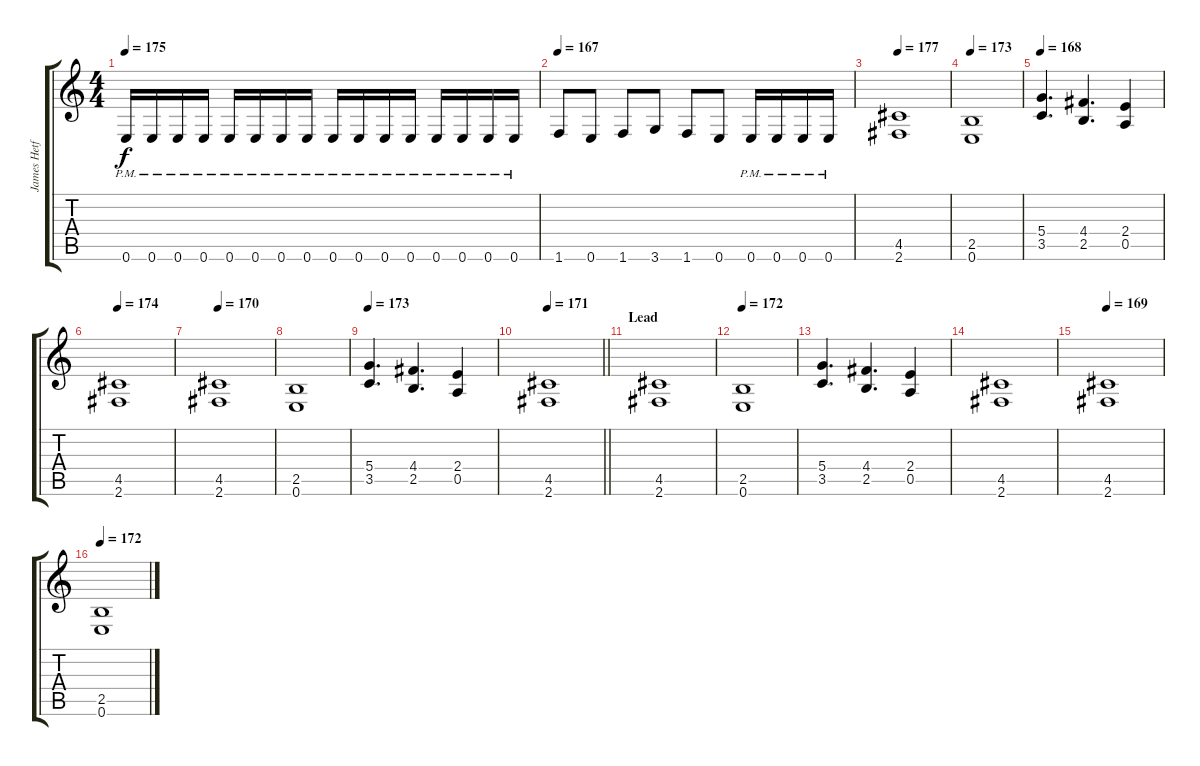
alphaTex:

\track ("James Hetfield" "James Hetf") {instrument overdrivenguitar}
\staff {score tabs}
\tuning (E4 B3 G3 D3 A2 E2) {hide}
\ts (4 4)
\tempo 175
\clef g2
\ks c
0.6{pm}.16{dy f} 0.6{pm}.16 0.6{pm}.16 0.6{pm}.16 0.6{pm}.16 0.6{pm}.16 0.6{pm}.16 0.6{pm}.16 0.6{pm}.16 0.6{pm}.16 0.6{pm}.16 0.6{pm}.16 0.6{pm}.16 0.6{pm}.16 0.6{pm}.16 0.6{pm}.16 |
\tempo 167
1.6.8 0.6.8 1.6.8 3.6.8 1.6.8 0.6.8 0.6{pm}.16 0.6{pm}.16 0.6{pm}.16 0.6{pm}.16 |
\tempo 177
(4.5 2.6).1 |
\tempo 173
(2.5 0.6).1 |
\tempo 168
(5.4 3.5).4{d} (4.4 2.5).4{d} (2.4 0.5).4 |
\tempo 174
(4.5 2.6).1 |
\tempo 170
(4.5 2.6).1 |
(2.5 0.6).1 |
\tempo 173
(5.4 3.5).4{d} (4.4 2.5).4{d} (2.4 0.5).4 |
\tempo 171
\barLineRight lightlight
(4.5 2.6).1 |
\section ("" "Lead")
(4.5 2.6).1 |
\tempo 172
(2.5 0.6).1 |
(5.4 3.5).4{d} (4.4 2.5).4{d} (2.4 0.5).4 |
(4.5 2.6).1 |
\tempo 169
(4.5 2.6).1 |
\tempo 172
(2.5 0.6).1
